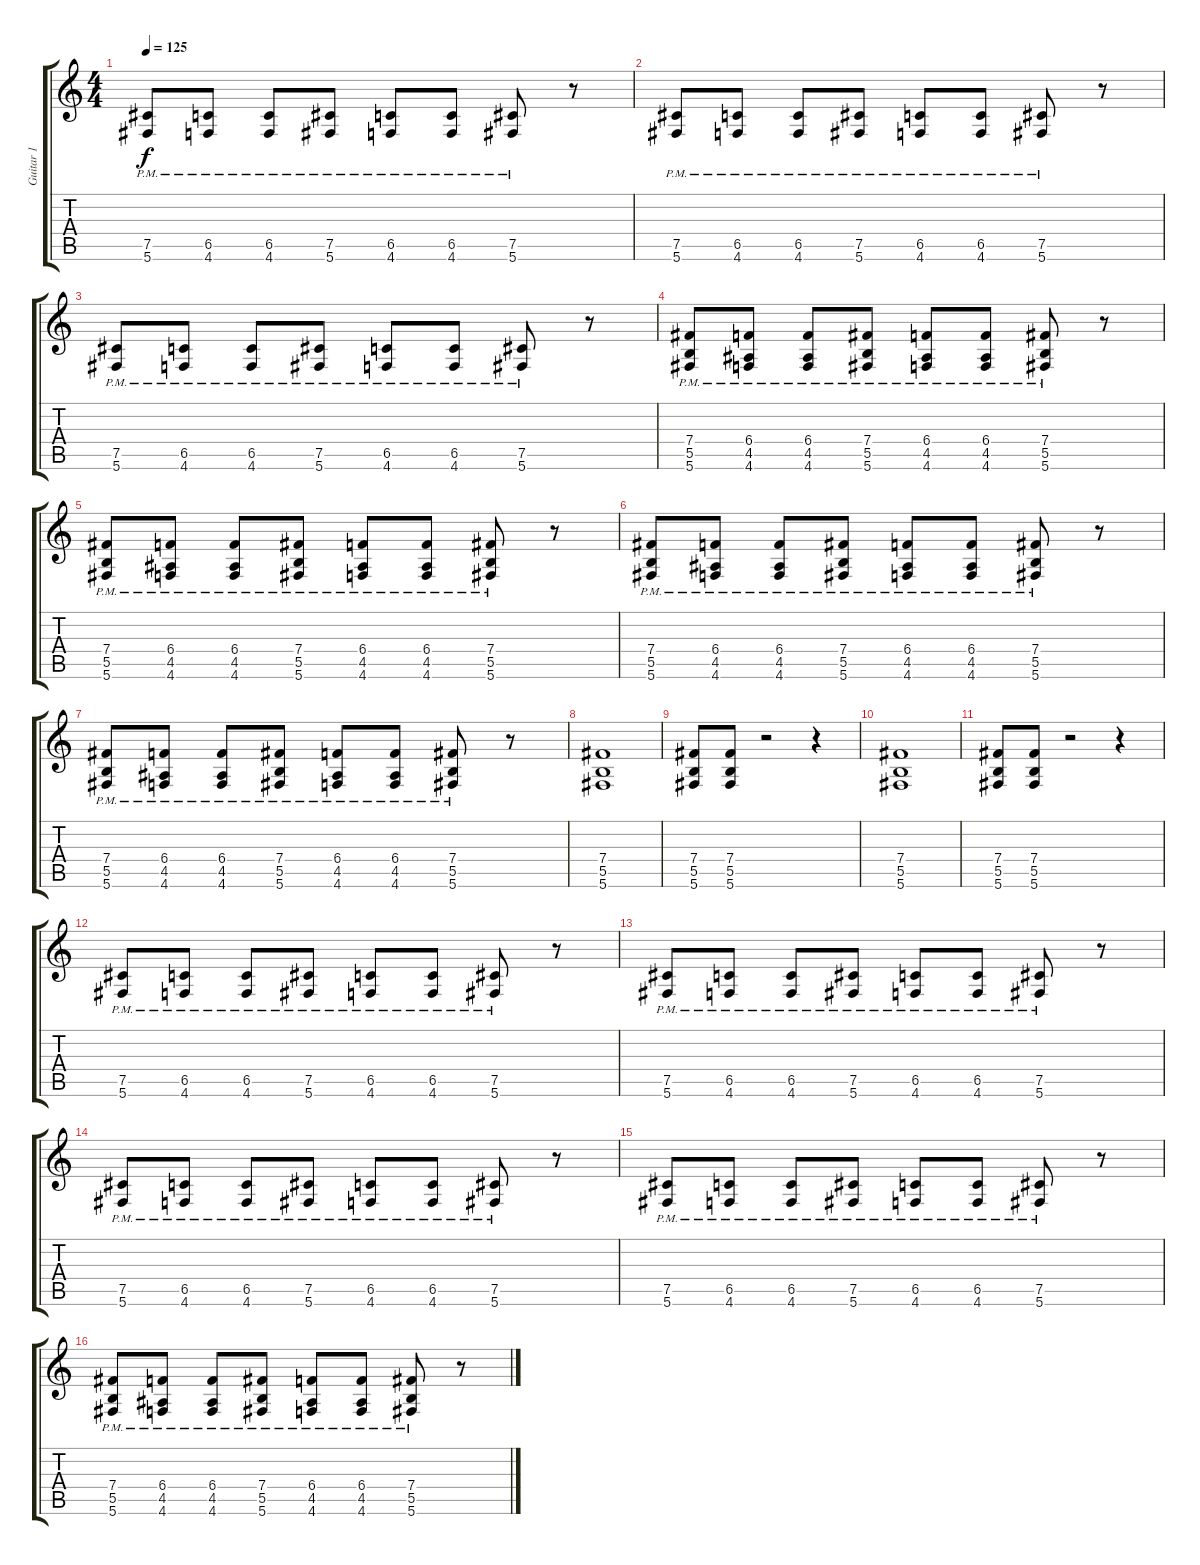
\track ("Guitar 1" "Guitar 1") {instrument distortionguitar}
\staff {score tabs}
\tuning (Db4 Ab3 E3 B2 Gb2 Db2) {hide}
\ts (4 4)
\tempo 125
\clef g2
\ks c
(7.5 5.6{pm}).8{dy f} (6.5 4.6{pm}).8 (6.5 4.6{pm}).8 (7.5 5.6{pm}).8 (6.5 4.6{pm}).8 (6.5 4.6{pm}).8 (7.5 5.6{pm}).8 r.8 |
(7.5 5.6{pm}).8 (6.5 4.6{pm}).8 (6.5 4.6{pm}).8 (7.5 5.6{pm}).8 (6.5 4.6{pm}).8 (6.5 4.6{pm}).8 (7.5 5.6{pm}).8 r.8 |
(7.5 5.6{pm}).8 (6.5 4.6{pm}).8 (6.5 4.6{pm}).8 (7.5 5.6{pm}).8 (6.5 4.6{pm}).8 (6.5 4.6{pm}).8 (7.5 5.6{pm}).8 r.8 |
(7.4 5.5 5.6{pm}).8 (6.4 4.5 4.6{pm}).8 (6.4 4.5 4.6{pm}).8 (7.4 5.5 5.6{pm}).8 (6.4 4.5 4.6{pm}).8 (6.4 4.5 4.6{pm}).8 (7.4 5.5 5.6{pm}).8 r.8 |
(7.4 5.5 5.6{pm}).8 (6.4 4.5 4.6{pm}).8 (6.4 4.5 4.6{pm}).8 (7.4 5.5 5.6{pm}).8 (6.4 4.5 4.6{pm}).8 (6.4 4.5 4.6{pm}).8 (7.4 5.5 5.6{pm}).8 r.8 |
(7.4 5.5 5.6{pm}).8 (6.4 4.5 4.6{pm}).8 (6.4 4.5 4.6{pm}).8 (7.4 5.5 5.6{pm}).8 (6.4 4.5 4.6{pm}).8 (6.4 4.5 4.6{pm}).8 (7.4 5.5 5.6{pm}).8 r.8 |
(7.4 5.5 5.6{pm}).8 (6.4 4.5 4.6{pm}).8 (6.4 4.5 4.6{pm}).8 (7.4 5.5 5.6{pm}).8 (6.4 4.5 4.6{pm}).8 (6.4 4.5 4.6{pm}).8 (7.4 5.5 5.6{pm}).8 r.8 |
(7.4 5.5 5.6).1 |
(7.4 5.5 5.6).8 (7.4 5.5 5.6).8 r.2 r.4 |
(7.4 5.5 5.6).1 |
(7.4 5.5 5.6).8 (7.4 5.5 5.6).8 r.2 r.4 |
(7.5 5.6{pm}).8 (6.5 4.6{pm}).8 (6.5 4.6{pm}).8 (7.5 5.6{pm}).8 (6.5 4.6{pm}).8 (6.5 4.6{pm}).8 (7.5 5.6{pm}).8 r.8 |
(7.5 5.6{pm}).8 (6.5 4.6{pm}).8 (6.5 4.6{pm}).8 (7.5 5.6{pm}).8 (6.5 4.6{pm}).8 (6.5 4.6{pm}).8 (7.5 5.6{pm}).8 r.8 |
(7.5 5.6{pm}).8 (6.5 4.6{pm}).8 (6.5 4.6{pm}).8 (7.5 5.6{pm}).8 (6.5 4.6{pm}).8 (6.5 4.6{pm}).8 (7.5 5.6{pm}).8 r.8 |
(7.5 5.6{pm}).8 (6.5 4.6{pm}).8 (6.5 4.6{pm}).8 (7.5 5.6{pm}).8 (6.5 4.6{pm}).8 (6.5 4.6{pm}).8 (7.5 5.6{pm}).8 r.8 |
(7.4 5.5 5.6{pm}).8 (6.4 4.5 4.6{pm}).8 (6.4 4.5 4.6{pm}).8 (7.4 5.5 5.6{pm}).8 (6.4 4.5 4.6{pm}).8 (6.4 4.5 4.6{pm}).8 (7.4 5.5 5.6{pm}).8 r.8
